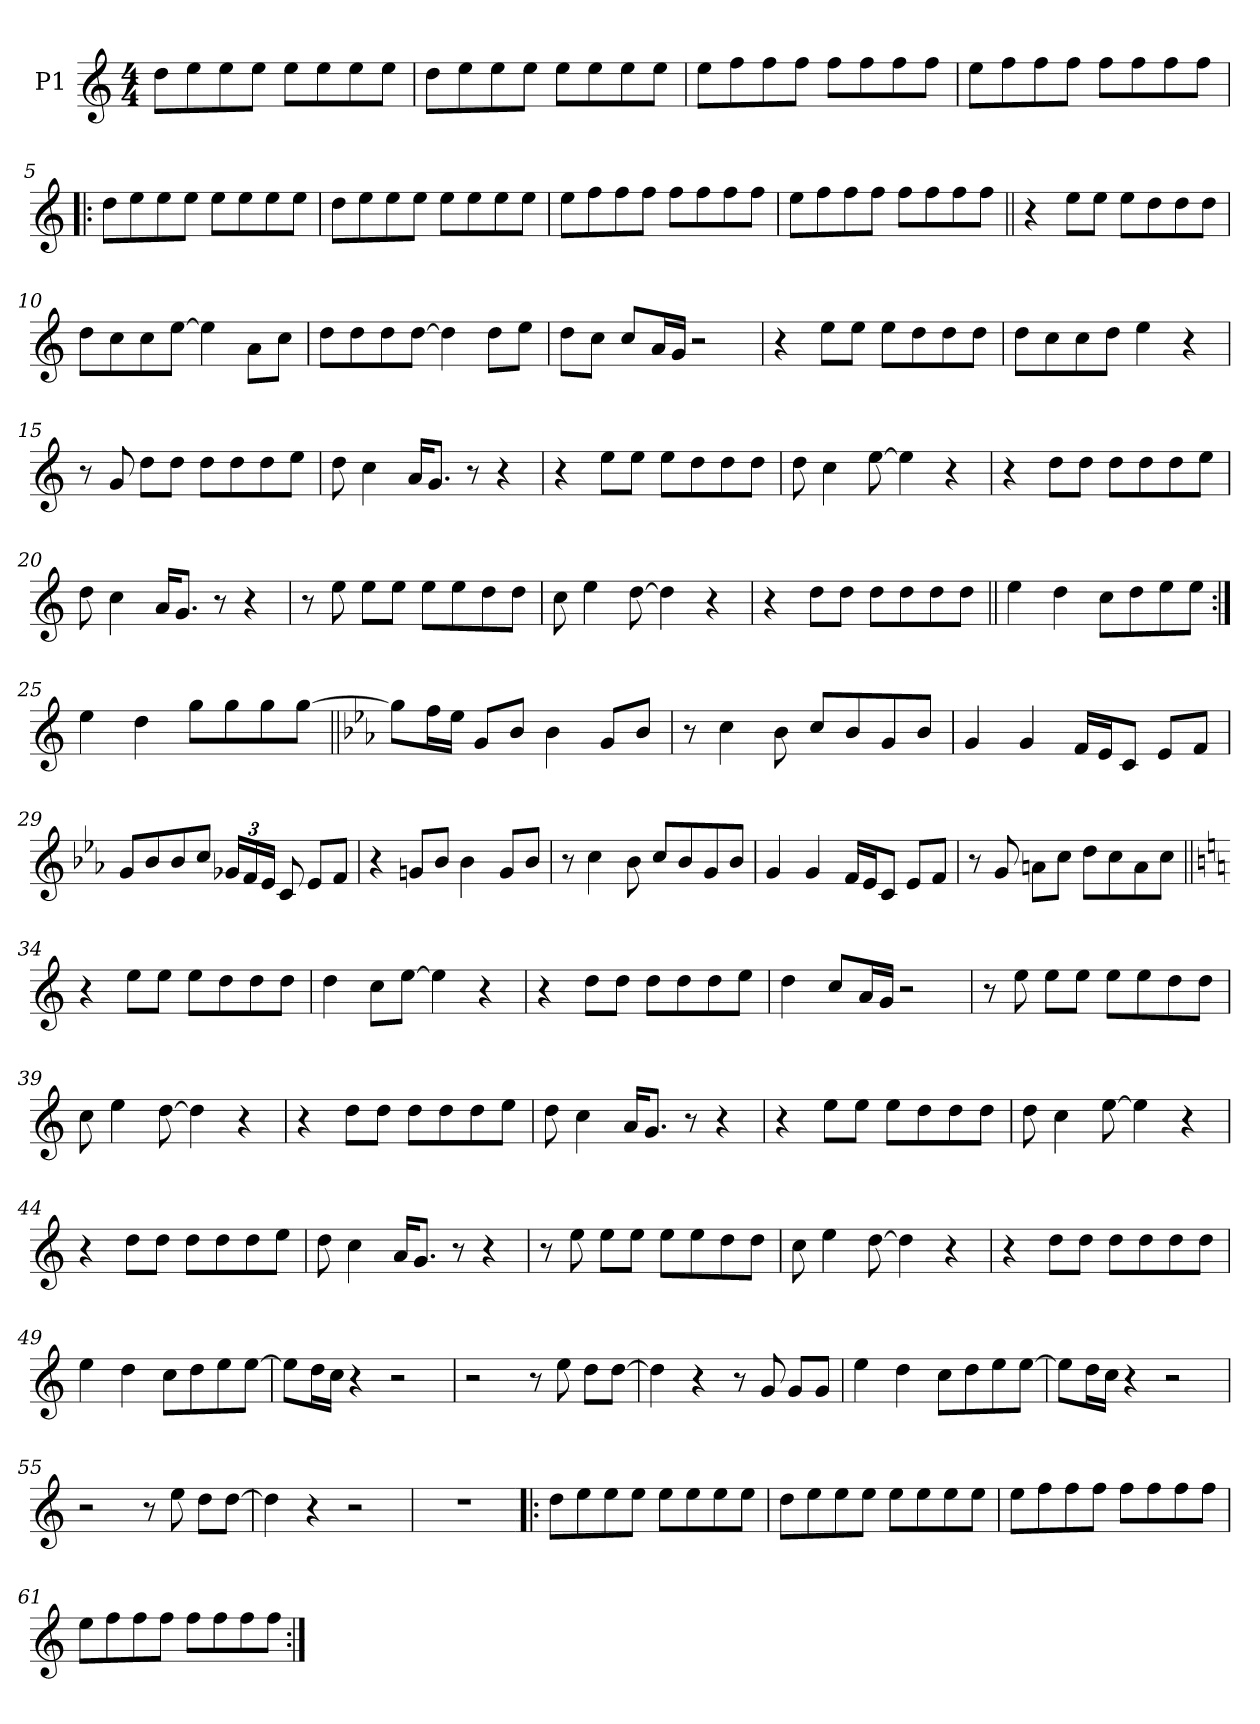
**kern
*part1
*staff1
*I"P1
*clefG2
*k[]
*M4/4
*MM110
=1
8dd\L
8ee\
8ee\
8ee\J
8ee\L
8ee\
8ee\
8ee\J
=2
8dd\L
8ee\
8ee\
8ee\J
8ee\L
8ee\
8ee\
8ee\J
=3
8ee\L
8ff\
8ff\
8ff\J
8ff\L
8ff\
8ff\
8ff\J
=4
8ee\L
8ff\
8ff\
8ff\J
8ff\L
8ff\
8ff\
8ff\J
!!LO:LB:g=z
=5!|:
8dd\L
8ee\
8ee\
8ee\J
8ee\L
8ee\
8ee\
8ee\J
=6
8dd\L
8ee\
8ee\
8ee\J
8ee\L
8ee\
8ee\
8ee\J
=7
8ee\L
8ff\
8ff\
8ff\J
8ff\L
8ff\
8ff\
8ff\J
=8
8ee\L
8ff\
8ff\
8ff\J
8ff\L
8ff\
8ff\
8ff\J
!!LO:LB:g=z
=9||
4r
8ee\L
8ee\J
8ee\L
8dd\
8dd\
8dd\J
=10
8dd\L
8cc\
8cc\
[>8ee\J
4ee\]
8a\L
8cc\J
=11
8dd\L
8dd\
8dd\
[>8dd\J
4dd\]
8dd\L
8ee\J
=12
8dd\L
8cc\J
8cc/L
16a/L
16g/JJ
2r
=13
4r
8ee\L
8ee\J
8ee\L
8dd\
8dd\
8dd\J
!!LO:LB:g=z
=14
8dd\L
8cc\
8cc\
8dd\J
4ee\
4r
=15
8r
8g/
8dd\L
8dd\J
8dd\L
8dd\
8dd\
8ee\J
=16
8dd\
4cc\
16a/KL
8.g/J
8r
4r
=17
4r
8ee\L
8ee\J
8ee\L
8dd\
8dd\
8dd\J
=18
8dd\
4cc\
[>8ee\
4ee\]
4r
!!LO:LB:g=z
=19
4r
8dd\L
8dd\J
8dd\L
8dd\
8dd\
8ee\J
=20
8dd\
4cc\
16a/KL
8.g/J
8r
4r
=21
8r
8ee\
8ee\L
8ee\J
8ee\L
8ee\
8dd\
8dd\J
=22
8cc\
4ee\
[>8dd\
4dd\]
4r
=23
4r
8dd\L
8dd\J
8dd\L
8dd\
8dd\
8dd\J
!!LO:LB:g=z
=24||
4ee\
4dd\
8cc\L
8dd\
8ee\
8ee\J
=25:|!
4ee\
4dd\
8gg\L
8gg\
8gg\
[>8gg\J
=26||
*k[b-e-a-]
*E-:
8gg\L]
16ff\L
16ee-\JJ
8g/L
8b-/J
4b-\
8g/L
8b-/J
=27
8r
4cc\
8b-\
8cc/L
8b-/
8g/
8b-/J
!!LO:LB:g=z
=28
4g/
4g/
16f/LL
16e-/J
8c/J
8e-/L
8f/J
=29
8g/L
8b-/
8b-/
8cc/J
*Xbrackettup
24g-X/LL
24f/
24e-/JJ
8c/
8e-/L
8f/J
=30
4r
8gn/L
8b-/J
4b-\
8g/L
8b-/J
=31
8r
4cc\
8b-\
8cc/L
8b-/
8g/
8b-/J
!!LO:LB:g=z
=32
4g/
4g/
16f/LL
16e-/J
8c/J
8e-/L
8f/J
=33
8r
8g/
8an\L
8cc\J
8dd\L
8cc\
8a\
8cc\J
=34||
*k[]
*C:
4r
8ee\L
8ee\J
8ee\L
8dd\
8dd\
8dd\J
=35
4dd\
8cc\L
[>8ee\J
4ee\]
4r
!!LO:LB:g=z
=36
4r
8dd\L
8dd\J
8dd\L
8dd\
8dd\
8ee\J
=37
4dd\
8cc/L
16a/L
16g/JJ
2r
=38
8r
8ee\
8ee\L
8ee\J
8ee\L
8ee\
8dd\
8dd\J
=39
8cc\
4ee\
[>8dd\
4dd\]
4r
=40
4r
8dd\L
8dd\J
8dd\L
8dd\
8dd\
8ee\J
!!LO:LB:g=z
=41
8dd\
4cc\
16a/KL
8.g/J
8r
4r
=42
4r
8ee\L
8ee\J
8ee\L
8dd\
8dd\
8dd\J
=43
8dd\
4cc\
[>8ee\
4ee\]
4r
=44
4r
8dd\L
8dd\J
8dd\L
8dd\
8dd\
8ee\J
=45
8dd\
4cc\
16a/KL
8.g/J
8r
4r
!!LO:PB:g=z
=46
8r
8ee\
8ee\L
8ee\J
8ee\L
8ee\
8dd\
8dd\J
=47
8cc\
4ee\
[>8dd\
4dd\]
4r
=48
4r
8dd\L
8dd\J
8dd\L
8dd\
8dd\
8dd\J
=49
4ee\
4dd\
8cc\L
8dd\
8ee\
[>8ee\J
=50
8ee\L]
16dd\L
16cc\JJ
4r
2r
!!LO:LB:g=z
=51
2r
8r
8ee\
8dd\L
[>8dd\J
=52
4dd\]
4r
8r
8g/
8g/L
8g/J
=53
4ee\
4dd\
8cc\L
8dd\
8ee\
[>8ee\J
=54
8ee\L]
16dd\L
16cc\JJ
4r
2r
=55
2r
8r
8ee\
8dd\L
[>8dd\J
!!LO:LB:g=z
=56
4dd\]
4r
2r
=57
1r
=58!|:
8dd\L
8ee\
8ee\
8ee\J
8ee\L
8ee\
8ee\
8ee\J
!!LO:LB:g=z
=59
8dd\L
8ee\
8ee\
8ee\J
8ee\L
8ee\
8ee\
8ee\J
=60
8ee\L
8ff\
8ff\
8ff\J
8ff\L
8ff\
8ff\
8ff\J
=61
8ee\L
8ff\
8ff\
8ff\J
8ff\L
8ff\
8ff\
8ff\J
=:|!
*-
